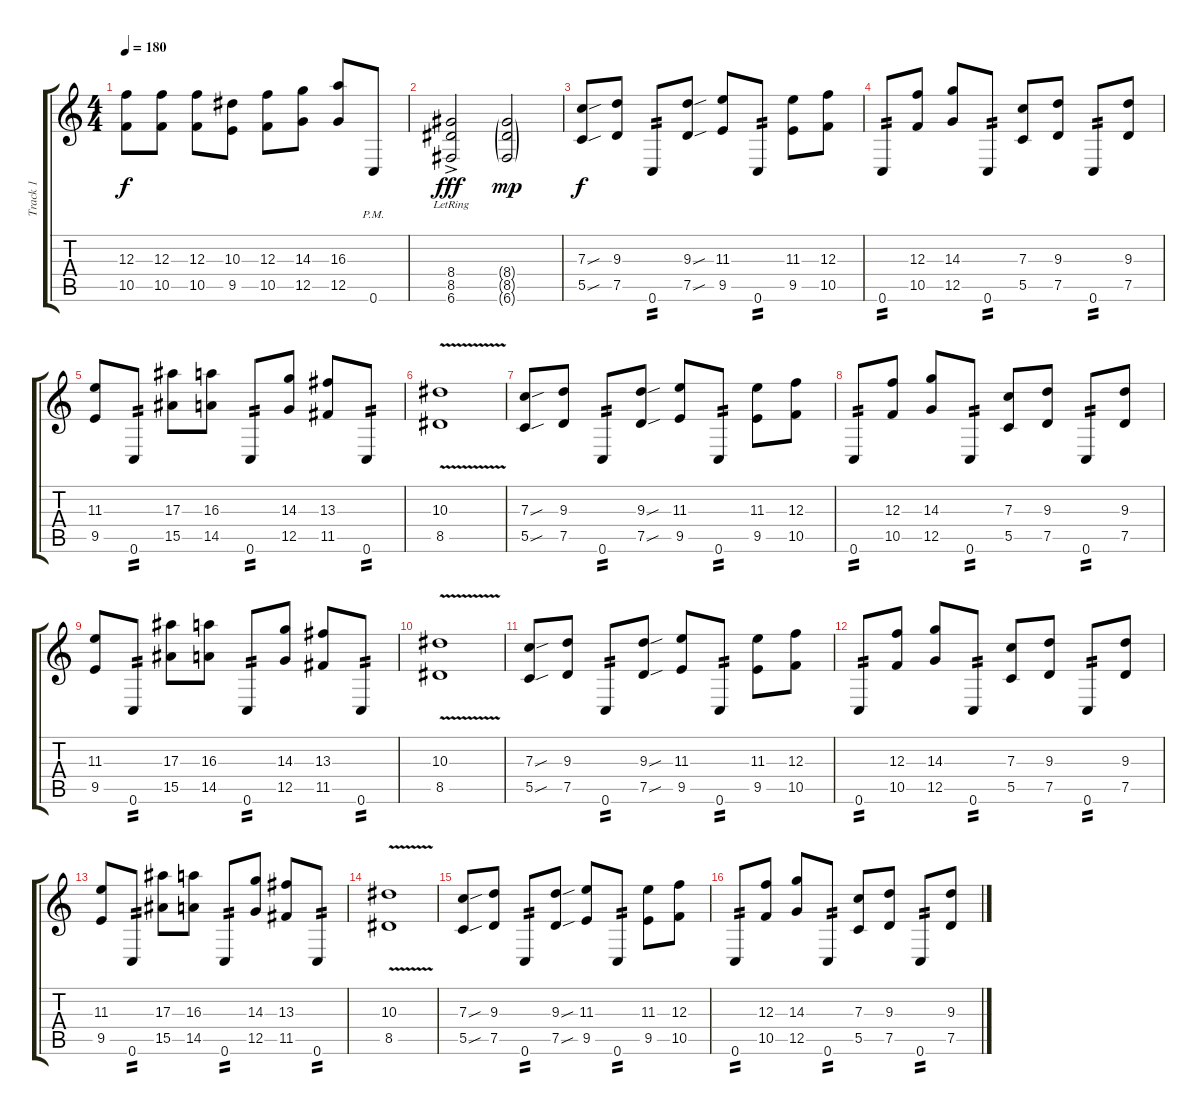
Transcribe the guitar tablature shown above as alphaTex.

\track ("Track 1" "Track 1") {instrument distortionguitar}
\staff {score tabs}
\tuning (D4 A3 F3 C3 G2 C2) {hide}
\ts (4 4)
\tempo 180
\clef g2
\ks c
(12.3 10.5).8{dy f} (12.3 10.5).8 (12.3 10.5).8 (10.3 9.5).8 (12.3 10.5).8 (14.3 12.5).8 (16.3 12.5).8 0.6{pm}.8 |
(8.4{ac lr} 8.5{ac lr} 6.6{ac lr}).2{dy fff} (8.4{g} 8.5{g} 6.6{g}).2{dy mp} |
(7.3{sou} 5.5{sou}).8{dy f} (9.3 7.5).8 0.6.8{tp 2} (9.3{sou} 7.5{sou}).8 (11.3 9.5).8 0.6.8{tp 2} (11.3 9.5).8 (12.3 10.5).8 |
0.6.8{tp 2} (12.3 10.5).8 (14.3 12.5).8 0.6.8{tp 2} (7.3 5.5).8 (9.3 7.5).8 0.6.8{tp 2} (9.3 7.5).8 |
(11.3 9.5).8 0.6.8{tp 2} (17.3 15.5).8 (16.3 14.5).8 0.6.8{tp 2} (14.3 12.5).8 (13.3 11.5).8 0.6.8{tp 2} |
(10.3{v} 8.5{v}).1 |
(7.3{sou} 5.5{sou}).8 (9.3 7.5).8 0.6.8{tp 2} (9.3{sou} 7.5{sou}).8 (11.3 9.5).8 0.6.8{tp 2} (11.3 9.5).8 (12.3 10.5).8 |
0.6.8{tp 2} (12.3 10.5).8 (14.3 12.5).8 0.6.8{tp 2} (7.3 5.5).8 (9.3 7.5).8 0.6.8{tp 2} (9.3 7.5).8 |
(11.3 9.5).8 0.6.8{tp 2} (17.3 15.5).8 (16.3 14.5).8 0.6.8{tp 2} (14.3 12.5).8 (13.3 11.5).8 0.6.8{tp 2} |
(10.3{v} 8.5{v}).1 |
(7.3{sou} 5.5{sou}).8 (9.3 7.5).8 0.6.8{tp 2} (9.3{sou} 7.5{sou}).8 (11.3 9.5).8 0.6.8{tp 2} (11.3 9.5).8 (12.3 10.5).8 |
0.6.8{tp 2} (12.3 10.5).8 (14.3 12.5).8 0.6.8{tp 2} (7.3 5.5).8 (9.3 7.5).8 0.6.8{tp 2} (9.3 7.5).8 |
(11.3 9.5).8 0.6.8{tp 2} (17.3 15.5).8 (16.3 14.5).8 0.6.8{tp 2} (14.3 12.5).8 (13.3 11.5).8 0.6.8{tp 2} |
(10.3{v} 8.5{v}).1 |
(7.3{sou} 5.5{sou}).8 (9.3 7.5).8 0.6.8{tp 2} (9.3{sou} 7.5{sou}).8 (11.3 9.5).8 0.6.8{tp 2} (11.3 9.5).8 (12.3 10.5).8 |
0.6.8{tp 2} (12.3 10.5).8 (14.3 12.5).8 0.6.8{tp 2} (7.3 5.5).8 (9.3 7.5).8 0.6.8{tp 2} (9.3 7.5).8
